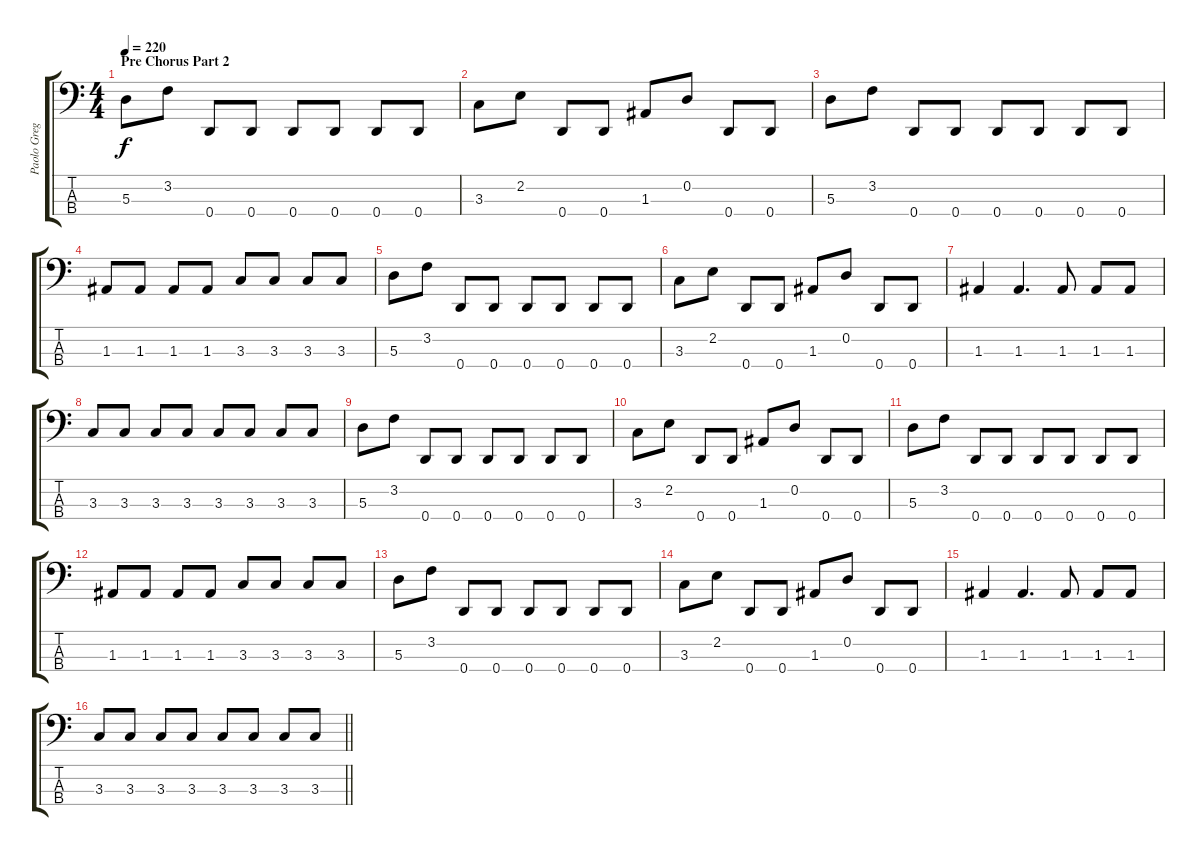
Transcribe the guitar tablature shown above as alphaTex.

\track ("Paolo Gregoletto" "Paolo Greg") {instrument electricbassfinger}
\staff {score tabs}
\tuning (G2 D2 A1 D1) {hide}
\ts (4 4)
\section ("" "Pre Chorus Part 2")
\tempo 220
\clef f4
\ks c
5.3.8{dy f} 3.2.8 0.4.8 0.4.8 0.4.8 0.4.8 0.4.8 0.4.8 |
3.3.8 2.2.8 0.4.8 0.4.8 1.3.8 0.2.8 0.4.8 0.4.8 |
5.3.8 3.2.8 0.4.8 0.4.8 0.4.8 0.4.8 0.4.8 0.4.8 |
1.3.8 1.3.8 1.3.8 1.3.8 3.3.8 3.3.8 3.3.8 3.3.8 |
5.3.8 3.2.8 0.4.8 0.4.8 0.4.8 0.4.8 0.4.8 0.4.8 |
3.3.8 2.2.8 0.4.8 0.4.8 1.3.8 0.2.8 0.4.8 0.4.8 |
1.3.4 1.3.4{d} 1.3.8 1.3.8 1.3.8 |
3.3.8 3.3.8 3.3.8 3.3.8 3.3.8 3.3.8 3.3.8 3.3.8 |
5.3.8 3.2.8 0.4.8 0.4.8 0.4.8 0.4.8 0.4.8 0.4.8 |
3.3.8 2.2.8 0.4.8 0.4.8 1.3.8 0.2.8 0.4.8 0.4.8 |
5.3.8 3.2.8 0.4.8 0.4.8 0.4.8 0.4.8 0.4.8 0.4.8 |
1.3.8 1.3.8 1.3.8 1.3.8 3.3.8 3.3.8 3.3.8 3.3.8 |
5.3.8 3.2.8 0.4.8 0.4.8 0.4.8 0.4.8 0.4.8 0.4.8 |
3.3.8 2.2.8 0.4.8 0.4.8 1.3.8 0.2.8 0.4.8 0.4.8 |
1.3.4 1.3.4{d} 1.3.8 1.3.8 1.3.8 |
\barLineRight lightlight
3.3.8 3.3.8 3.3.8 3.3.8 3.3.8 3.3.8 3.3.8 3.3.8
